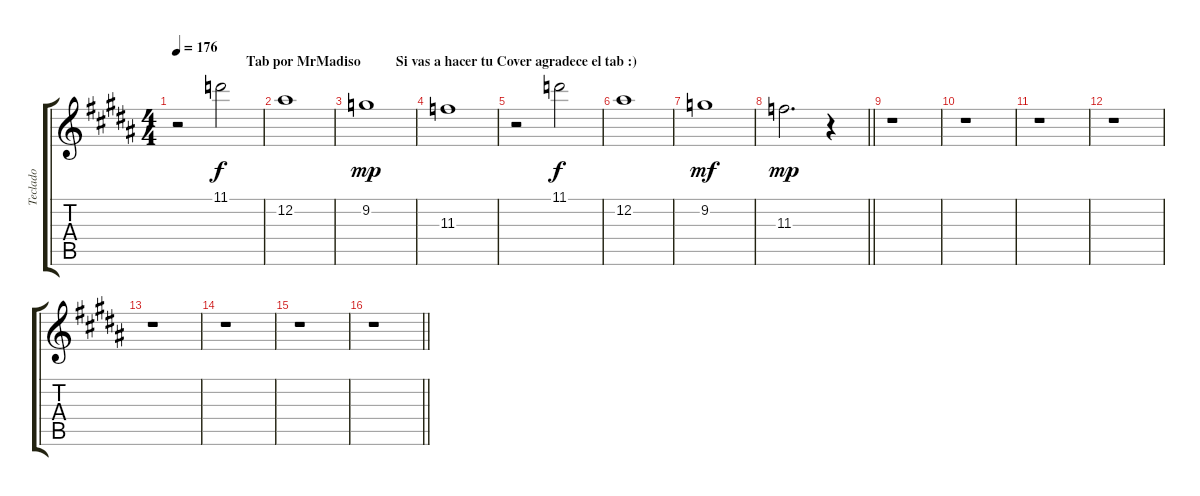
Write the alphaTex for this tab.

\track ("Teclado" "Teclado") {instrument synthstrings2}
\staff {score tabs}
\tuning (Eb5 Bb4 Gb4 Db4 Ab3 Eb3) {hide}
\ts (4 4)
\section ("" "                     Tab por MrMadiso          Si vas a hacer tu Cover agradece el tab :)")
\tempo 176
\clef g2
\ks b
r.2{dy f instrument synthstrings2} 11.1.2 |
12.2.1 |
9.2.1{dy mp} |
11.3.1 |
r.2 11.1.2{dy f} |
12.2.1 |
9.2.1{dy mf} |
\barLineRight lightlight
11.3.2{d dy mp} r.4 |
r.1 |
r.1 |
r.1 |
r.1 |
r.1 |
r.1 |
r.1 |
\barLineRight lightlight
r.1
